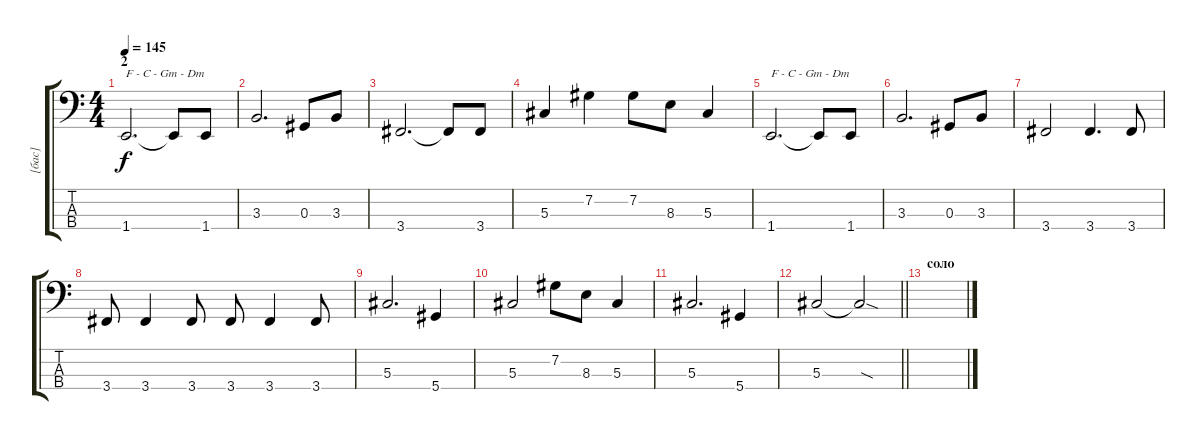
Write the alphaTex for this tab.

\track ("[бас]" "[бас]") {instrument electricbassfinger}
\staff {score tabs}
\tuning (Gb2 Db2 Ab1 Eb1) {hide}
\ts (4 4)
\section ("" "2")
\tempo 145
\clef f4
\ks c
1.4.2{d txt "F - C - Gm - Dm" dy f} 1.4{t}.8 1.4.8 |
3.3.2{d} 0.3.8 3.3.8 |
3.4.2{d} 3.4{t}.8 3.4.8 |
5.3.4 7.2.4 7.2.8 8.3.8 5.3.4 |
1.4.2{d txt "F - C - Gm - Dm"} 1.4{t}.8 1.4.8 |
3.3.2{d} 0.3.8 3.3.8 |
3.4.2 3.4.4{d} 3.4.8 |
3.4.8 3.4.4 3.4.8 3.4.8 3.4.4 3.4.8 |
5.3.2{d} 5.4.4 |
5.3.2 7.2.8 8.3.8 5.3.4 |
5.3.2{d} 5.4.4 |
\barLineRight lightlight
5.3.2 5.3{sod t}.2 |
\section ("" "соло")
